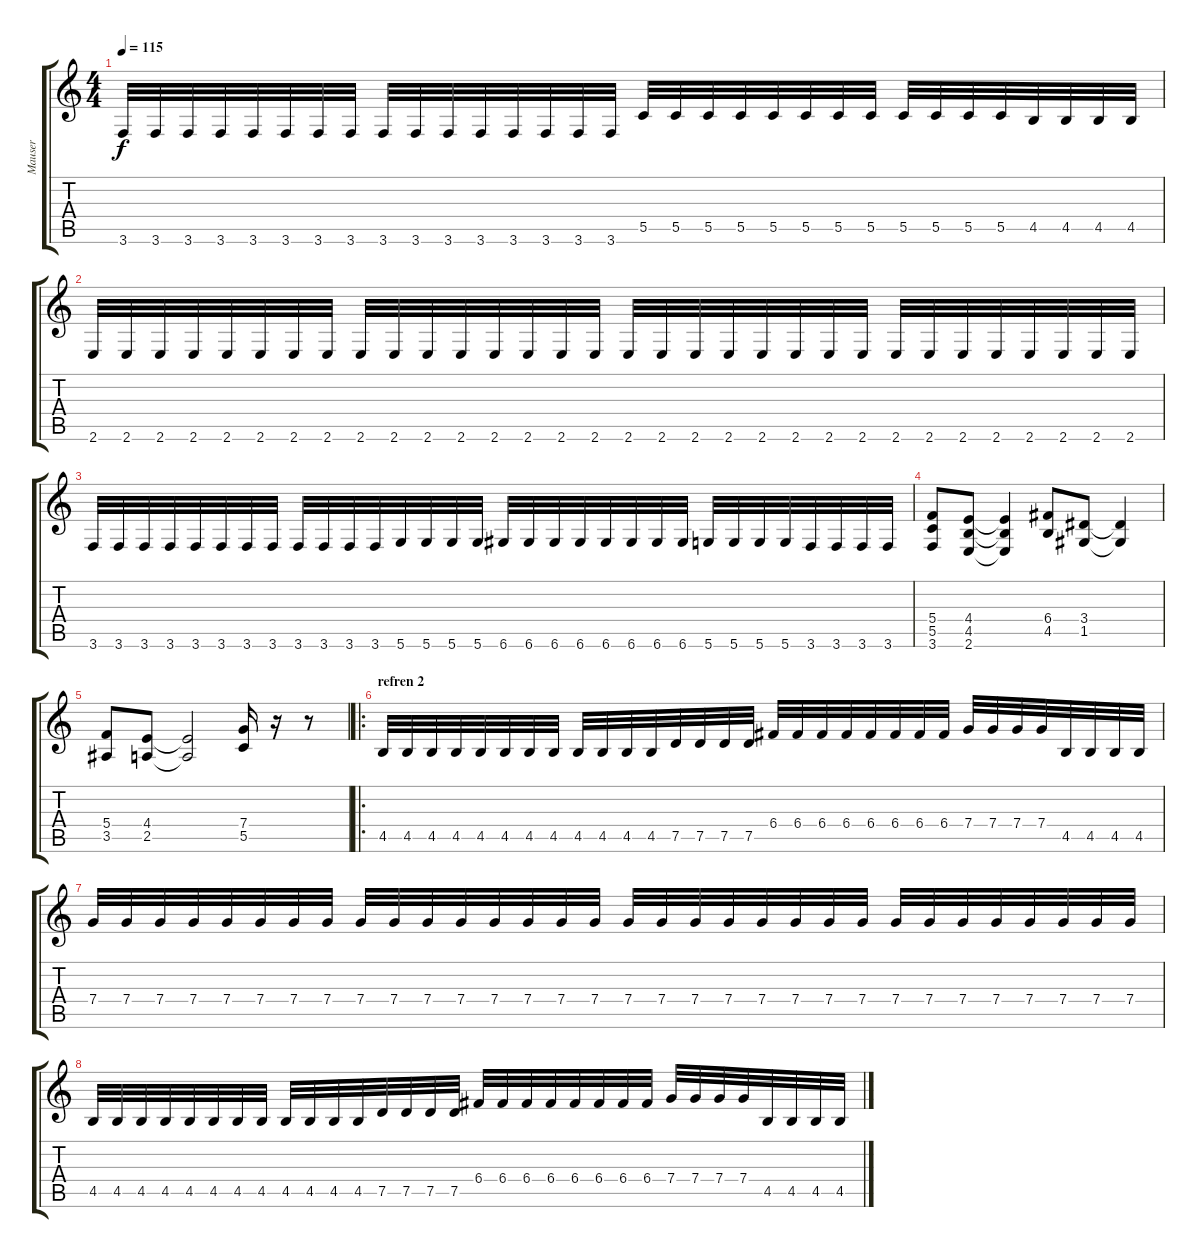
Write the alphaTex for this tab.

\track ("Mauser" "Mauser") {instrument distortionguitar}
\staff {score tabs}
\tuning (D4 A3 F3 C3 G2 D2) {hide}
\ts (4 4)
\tempo 115
\clef g2
\ks c
3.6.32{dy f} 3.6.32 3.6.32 3.6.32 3.6.32 3.6.32 3.6.32 3.6.32 3.6.32 3.6.32 3.6.32 3.6.32 3.6.32 3.6.32 3.6.32 3.6.32 5.5.32 5.5.32 5.5.32 5.5.32 5.5.32 5.5.32 5.5.32 5.5.32 5.5.32 5.5.32 5.5.32 5.5.32 4.5.32 4.5.32 4.5.32 4.5.32 |
2.6.32 2.6.32 2.6.32 2.6.32 2.6.32 2.6.32 2.6.32 2.6.32 2.6.32 2.6.32 2.6.32 2.6.32 2.6.32 2.6.32 2.6.32 2.6.32 2.6.32 2.6.32 2.6.32 2.6.32 2.6.32 2.6.32 2.6.32 2.6.32 2.6.32 2.6.32 2.6.32 2.6.32 2.6.32 2.6.32 2.6.32 2.6.32 |
3.6.32 3.6.32 3.6.32 3.6.32 3.6.32 3.6.32 3.6.32 3.6.32 3.6.32 3.6.32 3.6.32 3.6.32 5.6.32 5.6.32 5.6.32 5.6.32 6.6.32 6.6.32 6.6.32 6.6.32 6.6.32 6.6.32 6.6.32 6.6.32 5.6.32 5.6.32 5.6.32 5.6.32 3.6.32 3.6.32 3.6.32 3.6.32 |
(5.4 5.5 3.6).8 (4.4 4.5 2.6).8 (4.4{t} 4.5{t} 2.6{t}).4 (6.4 4.5).8 (3.4 1.5).8 (3.4{t} 1.5{t}).4 |
(5.4 3.5).8 (4.4 2.5).8 (4.4{t} 2.5{t}).2 (7.4 5.5).16 r.16 r.8 |
\ro
\section ("" "refren 2")
4.5.32 4.5.32 4.5.32 4.5.32 4.5.32 4.5.32 4.5.32 4.5.32 4.5.32 4.5.32 4.5.32 4.5.32 7.5.32 7.5.32 7.5.32 7.5.32 6.4.32 6.4.32 6.4.32 6.4.32 6.4.32 6.4.32 6.4.32 6.4.32 7.4.32 7.4.32 7.4.32 7.4.32 4.5.32 4.5.32 4.5.32 4.5.32 |
7.4.32 7.4.32 7.4.32 7.4.32 7.4.32 7.4.32 7.4.32 7.4.32 7.4.32 7.4.32 7.4.32 7.4.32 7.4.32 7.4.32 7.4.32 7.4.32 7.4.32 7.4.32 7.4.32 7.4.32 7.4.32 7.4.32 7.4.32 7.4.32 7.4.32 7.4.32 7.4.32 7.4.32 7.4.32 7.4.32 7.4.32 7.4.32 |
4.5.32 4.5.32 4.5.32 4.5.32 4.5.32 4.5.32 4.5.32 4.5.32 4.5.32 4.5.32 4.5.32 4.5.32 7.5.32 7.5.32 7.5.32 7.5.32 6.4.32 6.4.32 6.4.32 6.4.32 6.4.32 6.4.32 6.4.32 6.4.32 7.4.32 7.4.32 7.4.32 7.4.32 4.5.32 4.5.32 4.5.32 4.5.32
